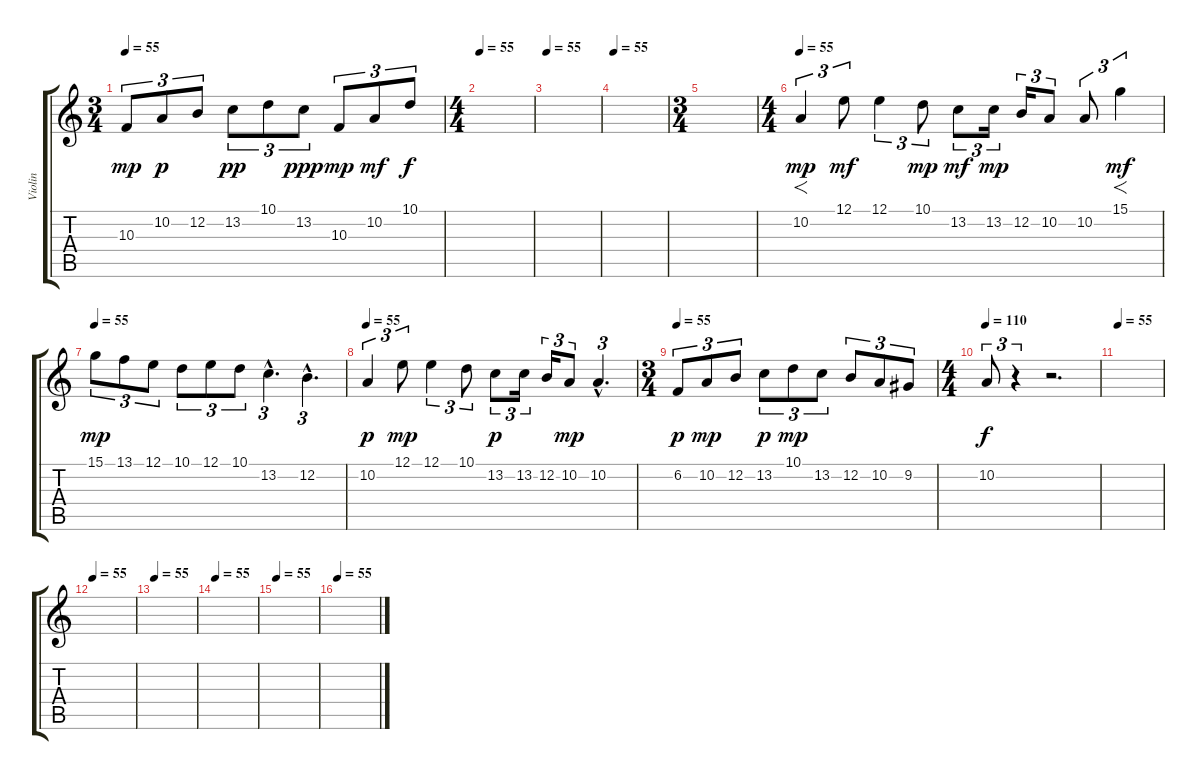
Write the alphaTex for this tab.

\track ("Violin" "Violin") {instrument violin}
\staff {score tabs}
\tuning (E4 B3 G3 D3 A2 E2) {hide}
\ts (3 4)
\tempo 55
\clef g2
\ks c
10.3.8{tu (3 2) dy mp} 10.2.8{tu (3 2) dy p} 12.2.8{tu (3 2)} 13.2.8{tu (3 2) dy pp} 10.1.8{tu (3 2)} 13.2.8{tu (3 2) dy ppp} 10.3.8{tu (3 2) dy mp} 10.2.8{tu (3 2) dy mf} 10.1.8{tu (3 2) dy f} |
\ts (4 4)
\tempo 55
|
\tempo 55
|
\tempo 55
|
\ts (3 4)
|
\ts (4 4)
\tempo 55
10.2.4{f tu (3 2) dy mp} 12.1.8{tu (3 2) dy mf} 12.1.4{tu (3 2)} 10.1.8{tu (3 2) dy mp} 13.2.8{tu (3 2) dy mf} 13.2.16{tu (3 2) dy mp} 12.2.16{tu (3 2)} 10.2.8{tu (3 2)} 10.2.8{tu (3 2)} 15.1.4{f tu (3 2) dy mf} |
\tempo 55
15.1.8{tu (3 2) dy mp} 13.1.8{tu (3 2)} 12.1.8{tu (3 2)} 10.1.8{tu (3 2)} 12.1.8{tu (3 2)} 10.1.8{tu (3 2)} 13.2{hac}.4{d tu (3 2)} 12.2{hac}.4{d tu (3 2)} |
\tempo 55
10.2.4{tu (3 2) dy p} 12.1.8{tu (3 2) dy mp} 12.1.4{tu (3 2)} 10.1.8{tu (3 2)} 13.2.8{tu (3 2) dy p} 13.2.16{tu (3 2)} 12.2.16{tu (3 2)} 10.2.8{tu (3 2) dy mp} 10.2{hac}.4{d tu (3 2)} |
\ts (3 4)
\tempo 55
6.2.8{tu (3 2) dy p} 10.2.8{tu (3 2) dy mp} 12.2.8{tu (3 2)} 13.2.8{tu (3 2) dy p} 10.1.8{tu (3 2) dy mp} 13.2.8{tu (3 2)} 12.2.8{tu (3 2)} 10.2.8{tu (3 2)} 9.2.8{tu (3 2)} |
\ts (4 4)
\tempo 110
10.2.8{tu (3 2) dy f} r.4{tu (3 2)} r.2{d} |
\tempo 55
|
\tempo 55
|
\tempo 55
|
\tempo 55
|
\tempo 55
|
\tempo 55
